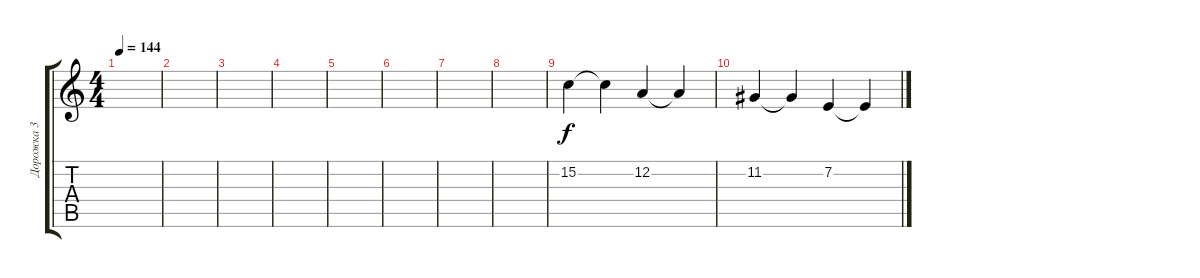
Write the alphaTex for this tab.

\track ("Дорожка 3" "Дорожка 3") {instrument lead4chiff}
\staff {score tabs}
\tuning (D4 A3 F3 C3 G2 D2) {hide}
\ts (4 4)
\tempo 144
\clef g2
\ks c
|
|
|
|
|
|
|
|
15.2.4 15.2{t}.4 12.2.4 12.2{t}.4 |
11.2.4 11.2{t}.4 7.2.4 7.2{t}.4
